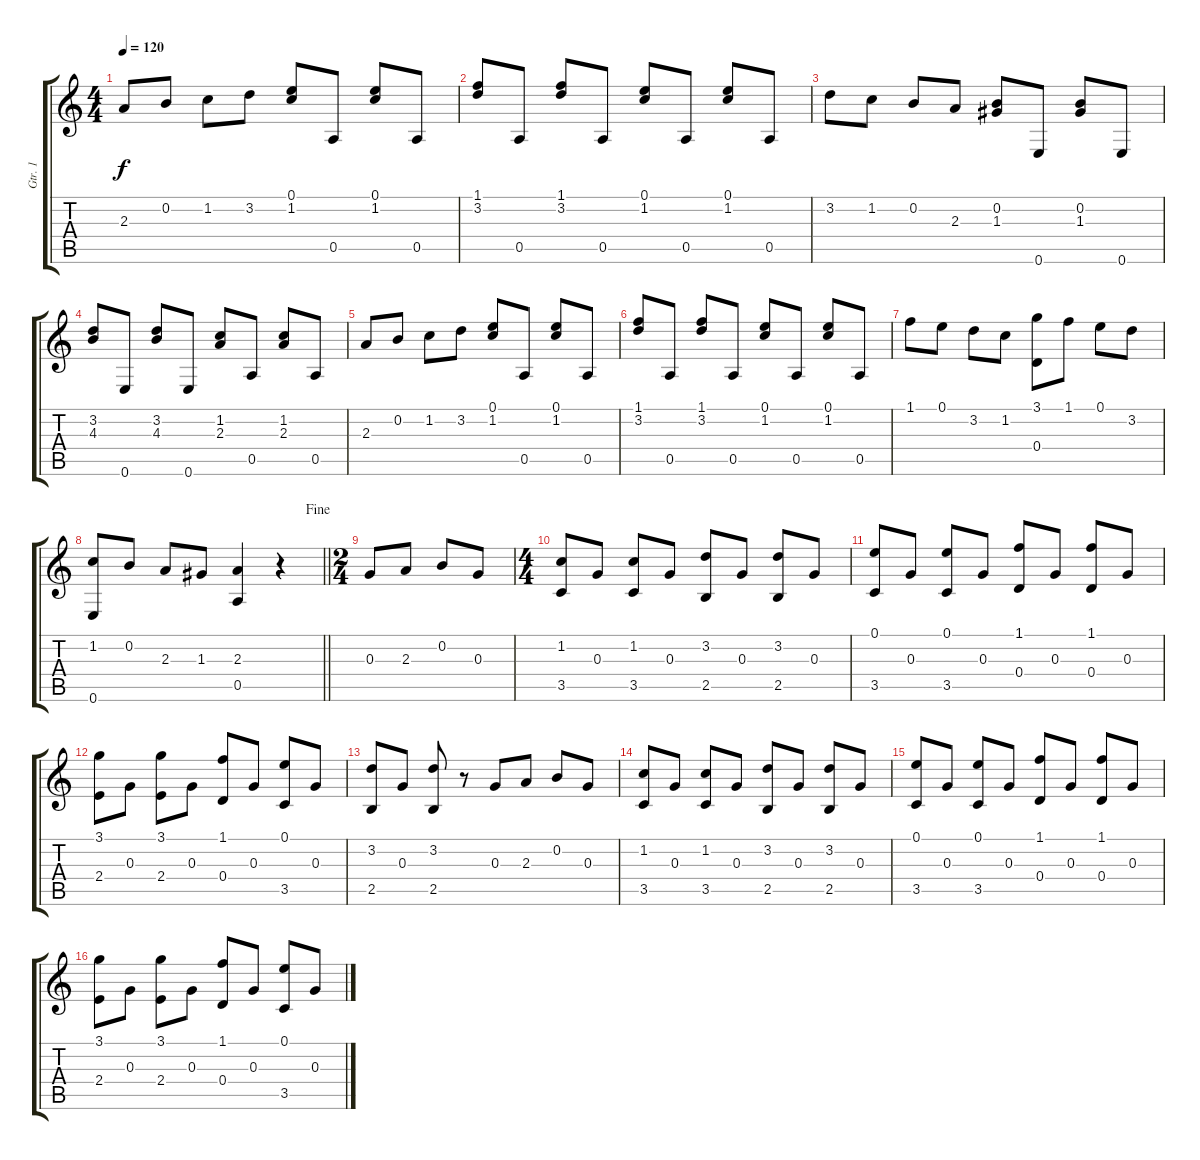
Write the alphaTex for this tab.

\track ("Gtr. 1" "Gtr. 1") {instrument acousticguitarnylon}
\staff {score tabs}
\tuning (E4 B3 G3 D3 A2 E2) {hide}
\ts (4 4)
\tempo 120
\clef g2
\ks c
2.3.8{dy f} 0.2.8 1.2.8 3.2.8 (0.1 1.2).8 0.5.8 (0.1 1.2).8 0.5.8 |
(1.1 3.2).8 0.5.8 (1.1 3.2).8 0.5.8 (0.1 1.2).8 0.5.8 (0.1 1.2).8 0.5.8 |
3.2.8 1.2.8 0.2.8 2.3.8 (0.2 1.3).8 0.6.8 (0.2 1.3).8 0.6.8 |
(3.2 4.3).8 0.6.8 (3.2 4.3).8 0.6.8 (1.2 2.3).8 0.5.8 (1.2 2.3).8 0.5.8 |
2.3.8 0.2.8 1.2.8 3.2.8 (0.1 1.2).8 0.5.8 (0.1 1.2).8 0.5.8 |
(1.1 3.2).8 0.5.8 (1.1 3.2).8 0.5.8 (0.1 1.2).8 0.5.8 (0.1 1.2).8 0.5.8 |
1.1.8 0.1.8 3.2.8 1.2.8 (3.1 0.4).8 1.1.8 0.1.8 3.2.8 |
\jump fine
\barLineRight lightlight
(1.2 0.6).8 0.2.8 2.3.8 1.3.8 (2.3 0.5).4 r.4 |
\ts (2 4)
0.3.8 2.3.8 0.2.8 0.3.8 |
\ts (4 4)
(1.2 3.5).8 0.3.8 (1.2 3.5).8 0.3.8 (3.2 2.5).8 0.3.8 (3.2 2.5).8 0.3.8 |
(0.1 3.5).8 0.3.8 (0.1 3.5).8 0.3.8 (1.1 0.4).8 0.3.8 (1.1 0.4).8 0.3.8 |
(3.1 2.4).8 0.3.8 (3.1 2.4).8 0.3.8 (1.1 0.4).8 0.3.8 (0.1 3.5).8 0.3.8 |
(3.2 2.5).8 0.3.8 (3.2 2.5).8 r.8 0.3.8 2.3.8 0.2.8 0.3.8 |
(1.2 3.5).8 0.3.8 (1.2 3.5).8 0.3.8 (3.2 2.5).8 0.3.8 (3.2 2.5).8 0.3.8 |
(0.1 3.5).8 0.3.8 (0.1 3.5).8 0.3.8 (1.1 0.4).8 0.3.8 (1.1 0.4).8 0.3.8 |
(3.1 2.4).8 0.3.8 (3.1 2.4).8 0.3.8 (1.1 0.4).8 0.3.8 (0.1 3.5).8 0.3.8
